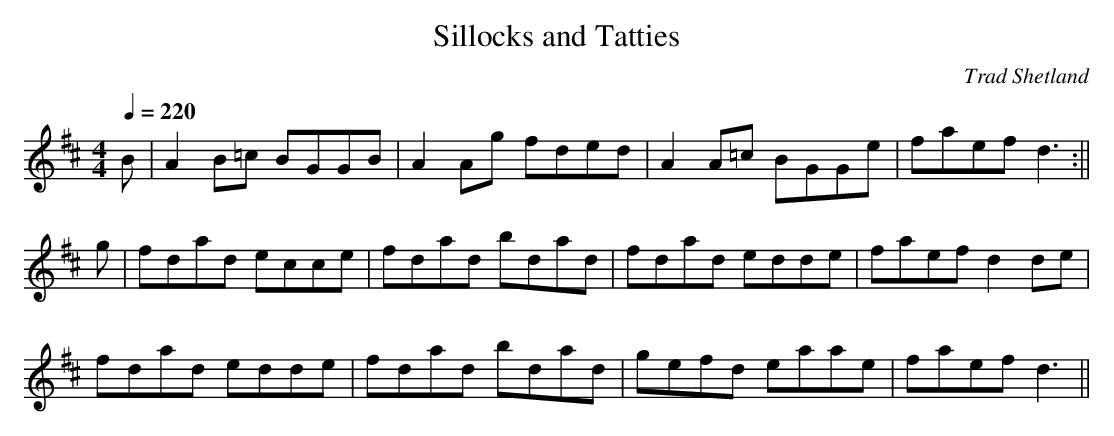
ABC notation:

X:1
T:Sillocks and Tatties
M:4/4
L:1/8
Q:1/4=220
C:Trad Shetland
K:D
B|A2 B=c BGGB|A2 Ag fded|A2 A=c BGGe|faef d3:||!
g|fdad ecce|fdad bdad|fdad edde|faef d2 de|!
fdad edde|fdad bdad|gefd eaae|faef d3||!
